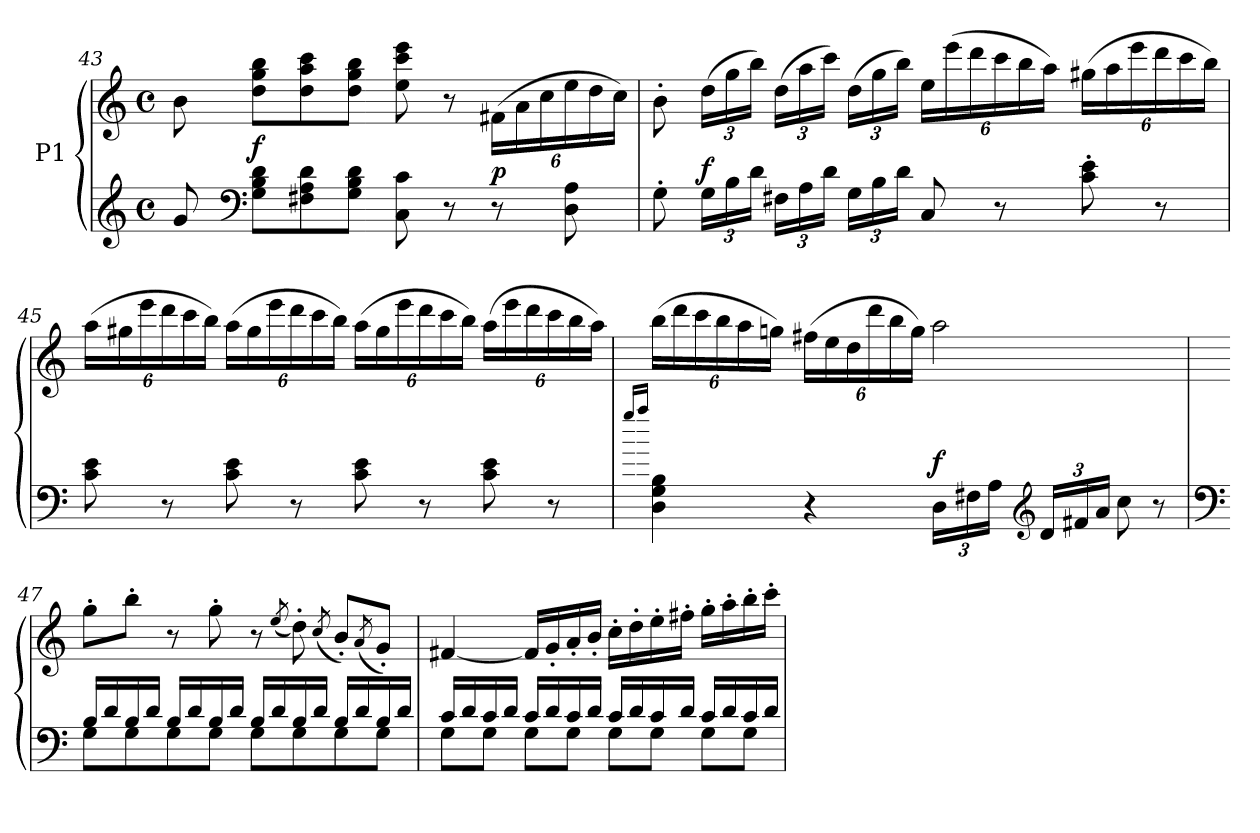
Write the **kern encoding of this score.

**kern	**kern	**dynam
*part1	*part1	*part1
*staff2	*staff1	*staff1/2
*I"P1	*	*
*clefG2	*clefG2	*
*k[]	*k[]	*
*M4/4	*M4/4	*
*met(c)	*met(c)	*
=43	=43	=43
8g/	8b\	.
*clefF4	*	*
!	!	!LO:DY:a=2
8G\ 8B\ 8d\L	8dd\ 8gg\ 8bb\L	f
8F#X\ 8A\ 8d\	8dd\ 8aa\ 8ccc\	.
8G\ 8B\ 8d\J	8dd\ 8gg\ 8bb\J	.
8C\ 8c\	8ee\ 8ccc\ 8eee\	.
8r	8r	.
*	*Xbrackettup	*
!	!	!LO:DY:a=2
8r	(24f#X\LL	p
.	24a\	.
.	24cc\	.
8D\ 8A\	24ee\	.
.	24dd\	.
.	24cc\JJ)	.
!!LO:LB:g=z
=44	=44	=44
8G'\	8b'\	.
*Xbrackettup	*	*
!	!	!LO:DY:a=2
24G\LL	(24dd\LL	f
24B\	24gg\	.
24d\JJ	24bb\JJ)	.
24F#X\LL	(24dd\LL	.
24A\	24aa\	.
24d\JJ	24ccc\JJ)	.
24G\LL	(24dd\LL	.
24B\	24gg\	.
24d\JJ	24bb\JJ)	.
8C/	24ee\LL	.
.	(24eee\	.
.	24ddd\	.
8r	24ccc\	.
.	24bb\	.
.	24aa\JJ)	.
8c\' 8e\'	(24gg#X\LL	.
.	24aa\	.
.	24eee\	.
8r	24ddd\	.
.	24ccc\	.
.	24bb\JJ)	.
!!LO:PB:g=z
=45	=45	=45
*	*brackettup	*
8c\ 8e\	(24aa\LL	.
.	24gg#X\	.
.	24eee\	.
8r	24ddd\	.
.	24ccc\	.
.	24bb\JJ)	.
8c\ 8e\	(24aa\LL	.
.	24gg#\	.
.	24eee\	.
8r	24ddd\	.
.	24ccc\	.
.	24bb\JJ)	.
8c\ 8e\	(24aa\LL	.
.	24gg#\	.
.	24eee\	.
8r	24ddd\	.
.	24ccc\	.
.	24bb\JJ)	.
8c\ 8e\	(24aa\LL	.
.	24eee\	.
.	24ddd\	.
8r	24ccc\	.
.	24bb\	.
.	24aa\JJ)	.
!!LO:LB:g=z
=46	=46	=46
16qgg/LL	.	.
16qaa/JJ	.	.
4D\ 4G\ 4B\	(24bb\LL	.
.	24ddd\	.
.	24ccc\	.
.	24bb\	.
.	24aa\	.
.	24ggn\JJ)	.
4r	(24ff#X\LL	.
.	24ee\	.
.	24dd\	.
.	24ddd\	.
.	24bb\	.
.	24gg\JJ)	.
!	!	!LO:DY:a=2
24D\LL	2aa\	f
24F#X\	.	.
24A\JJ	.	.
*clefG2	*	*
24d/LL	.	.
24f#X/	.	.
24a/JJ	.	.
8cc\	.	.
8r	.	.
=47	=47	=47
*clefF4	*	*
*^	*	*
16B/LL	8G\L	8gg'\L	.
16d/	.	.	.
16B/	8G\	8bb'\J	.
16d/JJ	.	.	.
16B/LL	8G\	8r	.
16d/	.	.	.
16B/	8G\J	8gg'\	.
16d/JJ	.	.	.
16B/LL	8G\L	8r	.
16d/	.	.	.
.	.	(8qee/	.
16B/	8G\	8dd'\)	.
16d/JJ	.	.	.
.	.	(8qcc/	.
16B/LL	8G\	8b'/L)	.
16d/	.	.	.
.	.	(8qa/	.
16B/	8G\J	8g'/J)	.
16d/JJ	.	.	.
!!LO:PB:g=z
=48	=48	=48	=48
16c/LL	8G\L	[4f#X/	.
16d/	.	.	.
16c/	8G\J	.	.
16d/JJ	.	.	.
16c/LL	8G\L	16f#/LL]	.
16d/	.	16g'/	.
16c/	8G\J	16a'/	.
16d/JJ	.	16b'/JJ	.
16c/LL	8G\L	16cc'\LL	.
16d/	.	16dd'\	.
16c/	8G\J	16ee'\	.
16d/JJ	.	16ff#X'\JJ	.
16c/LL	8G\L	16gg'\LL	.
16d/	.	16aa'\	.
16c/	8G\J	16bb'\	.
16d/JJ	.	16ccc'\JJ	.
*v	*v	*	*
=	=	=
*-	*-	*-
